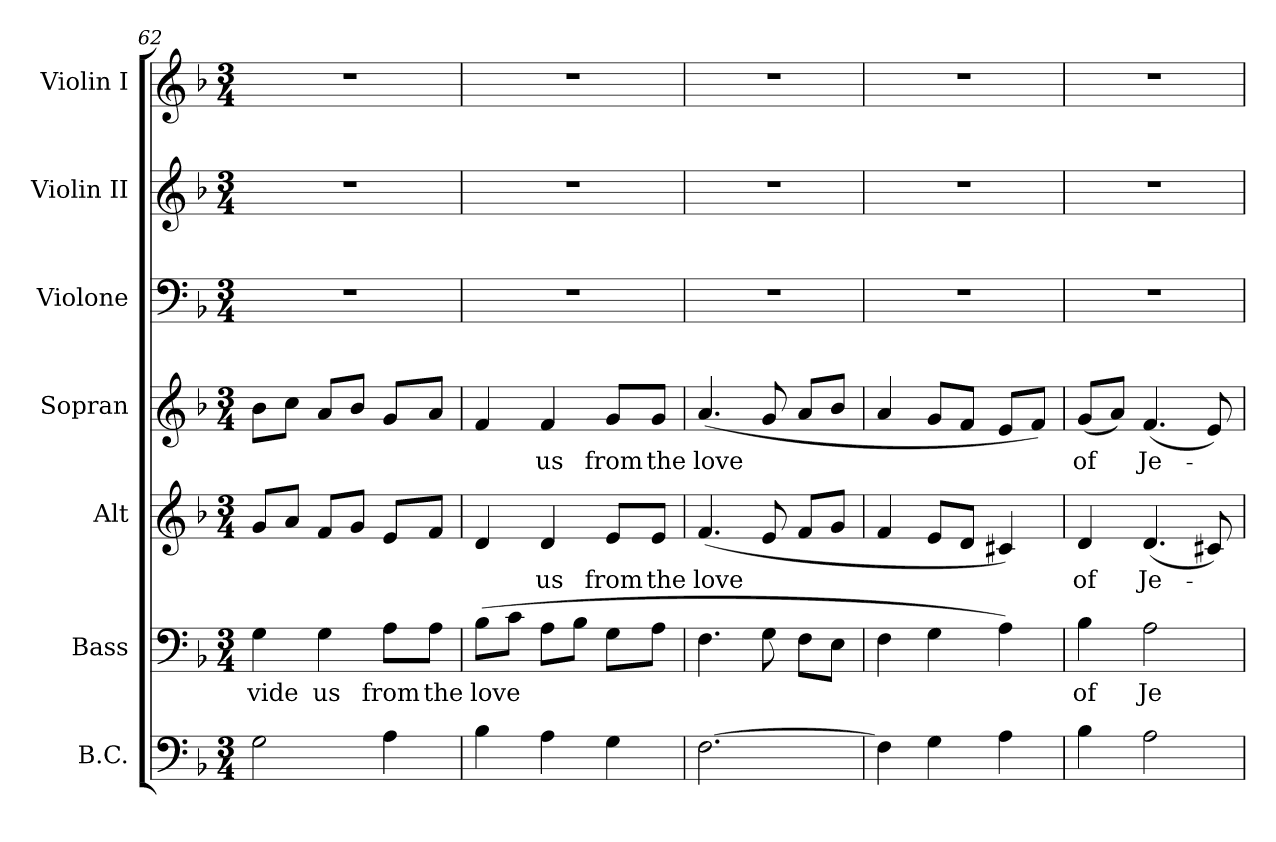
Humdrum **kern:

**kern	**kern	**text	**kern	**text	**kern	**text	**kern	**kern	**kern
*part7	*part6	*part6	*part5	*part5	*part4	*part4	*part3	*part2	*part1
*staff7	*staff6	*staff6	*staff5	*staff5	*staff4	*staff4	*staff3	*staff2	*staff1
*I"B.C.	*I"Bass	*	*I"Alt	*	*I"Sopran	*	*I"Violone	*I"Violin II	*I"Violin I
*	*I'B.	*	*I'A.	*	*I'S.	*	*	*I'Vln. II	*I'Vln. I
*clefF4	*clefF4	*	*clefG2	*	*clefG2	*	*clefF4	*clefG2	*clefG2
*k[b-]	*k[b-]	*	*k[b-]	*	*k[b-]	*	*k[b-]	*k[b-]	*k[b-]
*F:	*F:	*	*F:	*	*F:	*	*F:	*F:	*F:
*M3/4	*M3/4	*	*M3/4	*	*M3/4	*	*M3/4	*M3/4	*M3/4
=62	=62	=62	=62	=62	=62	=62	=62	=62	=62
!	!	!LO:LY:b:color=#000000	!	!	!	!	!LO:N:vis=1	!LO:N:vis=1	!LO:N:vis=1
2Gi\	4Gi\	-vide	8gi/L	.	8b-i\L	.	2.r	2.r	2.r
.	.	.	8ai/J	.	8cci\J	.	.	.	.
!	!	!LO:LY:b:color=#000000	!	!	!	!	!	!	!
.	4Gi\	us	8fi/L	.	8ai/L	.	.	.	.
.	.	.	8gi/J	.	8b-i/J	.	.	.	.
!	!	!LO:LY:b:color=#000000	!	!	!	!	!	!	!
4Ai\	8Ai\L	from	8ei/L	.	8gi/L	.	.	.	.
!	!	!LO:LY:b:color=#000000	!	!	!	!	!	!	!
.	8Ai\J	the	8fi/J	.	8ai/J	.	.	.	.
=63	=63	=63	=63	=63	=63	=63	=63	=63	=63
!	!	!LO:LY:b:color=#000000	!	!	!	!	!LO:N:vis=1	!LO:N:vis=1	!LO:N:vis=1
4B-i\	(8B-i\L	love	4di/	.	4fi/	.	2.r	2.r	2.r
.	8ci\J	.	.	.	.	.	.	.	.
!	!	!	!	!LO:LY:b:color=#000000	!	!	!	!	!
!	!	!	!	!	!	!LO:LY:b:color=#000000	!	!	!
4Ai\	8Ai\L	.	4di/	us	4fi/	us	.	.	.
.	8B-i\J	.	.	.	.	.	.	.	.
!	!	!	!	!LO:LY:b:color=#000000	!	!	!	!	!
!	!	!	!	!	!	!LO:LY:b:color=#000000	!	!	!
4Gi\	8Gi\L	.	8ei/L	from	8gi/L	from	.	.	.
!	!	!	!	!LO:LY:b:color=#000000	!	!	!	!	!
!	!	!	!	!	!	!LO:LY:b:color=#000000	!	!	!
.	8Ai\J	.	8ei/J	the	8gi/J	the	.	.	.
=64	=64	=64	=64	=64	=64	=64	=64	=64	=64
!	!	!	!	!LO:LY:b:color=#000000	!	!	!	!	!
!	!	!	!	!	!	!LO:LY:b:color=#000000	!LO:N:vis=1	!LO:N:vis=1	!LO:N:vis=1
[2.Fi\	4.Fi\	.	(4.fi/	love	(4.ai/	love	2.r	2.r	2.r
.	8Gi\	.	8ei/	.	8gi/	.	.	.	.
.	8Fi\L	.	8fi/L	.	8ai/L	.	.	.	.
.	8Ei\J	.	8gi/J	.	8b-i/J	.	.	.	.
!!LO:LB:g=z
=65	=65	=65	=65	=65	=65	=65	=65	=65	=65
!	!	!	!	!	!	!	!LO:N:vis=1	!LO:N:vis=1	!LO:N:vis=1
4Fi\]	4Fi\	.	4fi/	.	4ai/	.	2.r	2.r	2.r
4Gi\	4Gi\	.	8ei/L	.	8gi/L	.	.	.	.
.	.	.	8di/J	.	8fi/J	.	.	.	.
4Ai\	4Ai\)	.	4c#Xi/)	.	8ei/L	.	.	.	.
.	.	.	.	.	8fi/J)	.	.	.	.
=66	=66	=66	=66	=66	=66	=66	=66	=66	=66
!	!	!LO:LY:b:color=#000000	!	!	!	!	!	!	!
!	!	!	!	!LO:LY:b:color=#000000	!	!	!	!	!
!	!	!	!	!	!	!LO:LY:b:color=#000000	!LO:N:vis=1	!LO:N:vis=1	!LO:N:vis=1
4B-i\	4B-i\	of	4di/	of	(8gi/L	of	2.r	2.r	2.r
.	.	.	.	.	8ai/J)	.	.	.	.
!	!	!LO:LY:b:color=#000000	!	!	!	!	!	!	!
!	!	!	!	!LO:LY:b:color=#000000	!	!	!	!	!
!	!	!	!	!	!	!LO:LY:b:color=#000000	!	!	!
2Ai\	2Ai\	Je-	(4.di/	Je-	(4.fi/	Je-	.	.	.
.	.	.	8c#Xi/)	.	8ei/)	.	.	.	.
=	=	=	=	=	=	=	=	=	=
*-	*-	*-	*-	*-	*-	*-	*-	*-	*-
